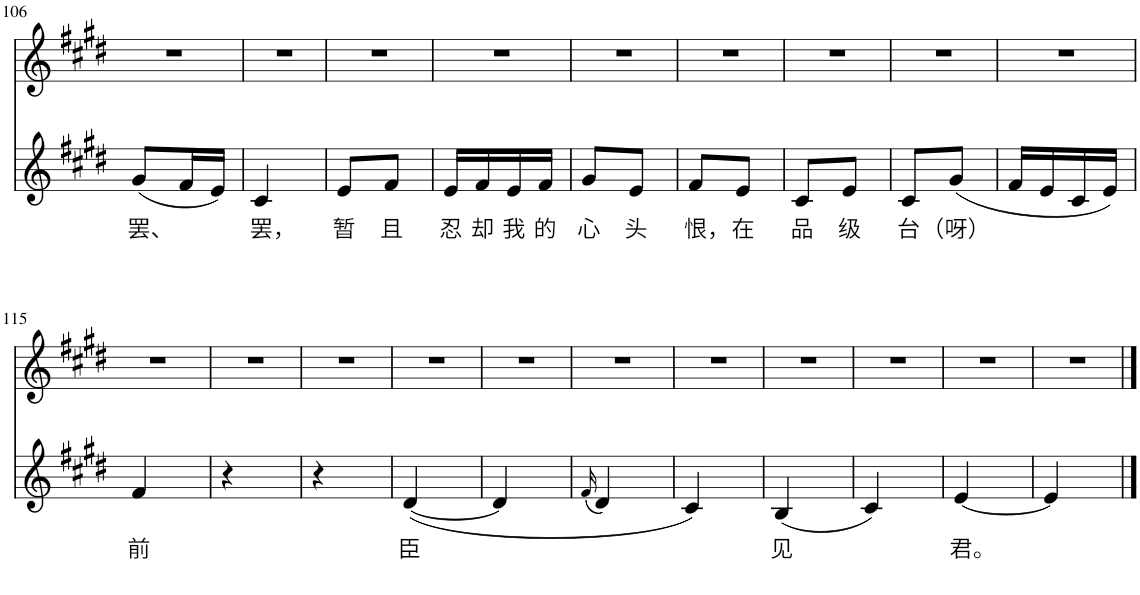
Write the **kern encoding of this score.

**kern	**text	**kern
*part2	*part2	*part1
*staff2	*staff2	*staff1
*I"Piano	*	*I"Piano
*I'Pno	*	*I'Pno
!!LO:PB:g=z
*clefG2	*	*clefG2
*k[f#c#g#d#]	*	*k[f#c#g#d#]
*M1/4	*	*M1/4
=106	=106	=106
!	!LO:LY:b	!
(8g#/L	罢、	4r
16f#/L	.	.
16e/JJ)	.	.
=107	=107	=107
!	!LO:LY:b	!
4c#/	罢，	4r
=108	=108	=108
!	!LO:LY:b	!
8e/L	暂	4r
!	!LO:LY:b	!
8f#/J	且	.
=109	=109	=109
!	!LO:LY:b	!
16e/LL	忍	4r
!	!LO:LY:b	!
16f#/	却	.
!	!LO:LY:b	!
16e/	我	.
!	!LO:LY:b	!
16f#/JJ	的	.
=110	=110	=110
!	!LO:LY:b	!
8g#/L	心	4r
!	!LO:LY:b	!
8e/J	头	.
=111	=111	=111
!	!LO:LY:b	!
8f#/L	恨，	4r
!	!LO:LY:b	!
8e/J	在	.
=112	=112	=112
!	!LO:LY:b	!
8c#/L	品	4r
!	!LO:LY:b	!
8e/J	级	.
=113	=113	=113
!	!LO:LY:b	!
8c#/L	台	4r
!	!LO:LY:b	!
(8g#/J	（呀）	.
=114	=114	=114
16f#/LL	.	4r
16e/	.	.
16c#/	.	.
16e/JJ)	.	.
!!LO:LB:g=z
=115	=115	=115
!	!LO:LY:b	!
4f#/	前	4r
=116	=116	=116
4r	.	4r
=117	=117	=117
4r	.	4r
=118	=118	=118
!	!LO:LY:b	!
([4d#/	臣	4r
=119	=119	=119
4d#/]	.	4r
=120	=120	=120
(16qf#/	.	.
4d#/)	.	4r
=121	=121	=121
4c#/)	.	4r
=122	=122	=122
!	!LO:LY:b	!
(4B/	见	4r
=123	=123	=123
4c#/)	.	4r
=124	=124	=124
!	!LO:LY:b	!
[4e/	君。	4r
=125	=125	=125
4e/]	.	4r
==	==	==
*-	*-	*-
